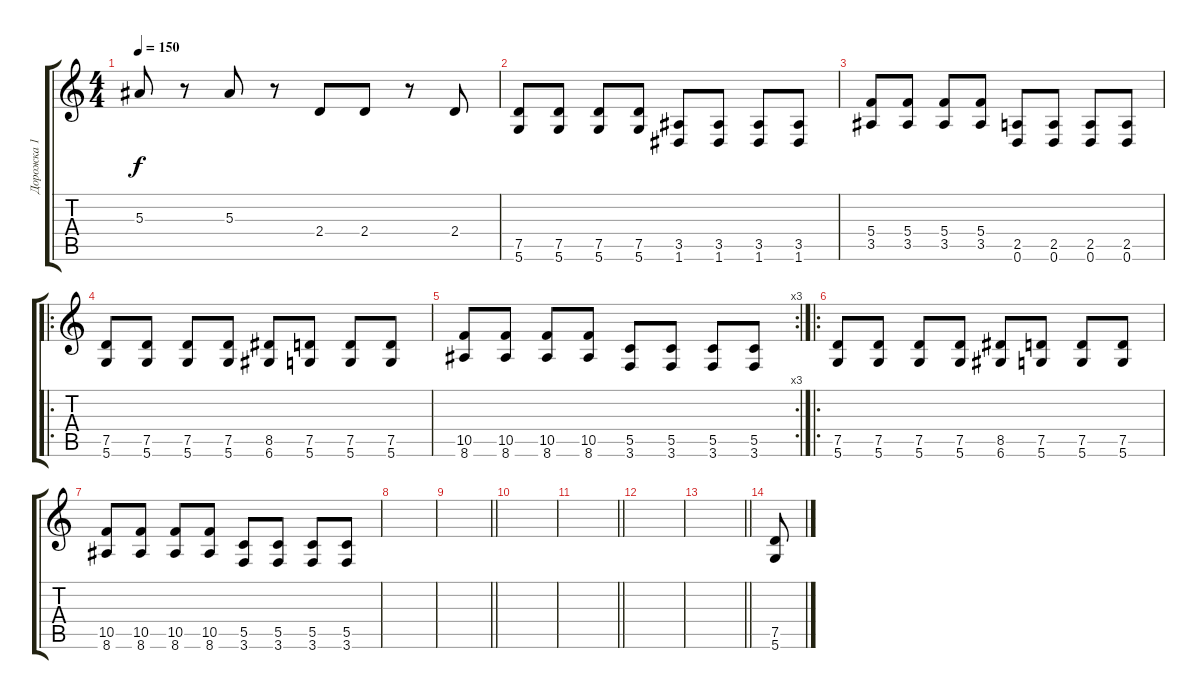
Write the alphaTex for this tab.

\track ("Дорожка 1" "Дорожка 1") {instrument distortionguitar}
\staff {score tabs}
\tuning (D4 A3 F3 C3 G2 D2) {hide}
\ts (4 4)
\tempo 150
\clef g2
\ks c
5.3.8{dy f} r.8 5.3.8 r.8 2.4.8 2.4.8 r.8 2.4.8 |
(7.5 5.6).8 (7.5 5.6).8 (7.5 5.6).8 (7.5 5.6).8 (3.5 1.6).8 (3.5 1.6).8 (3.5 1.6).8 (3.5 1.6).8 |
(5.4 3.5).8 (5.4 3.5).8 (5.4 3.5).8 (5.4 3.5).8 (2.5 0.6).8 (2.5 0.6).8 (2.5 0.6).8 (2.5 0.6).8 |
\ro
(7.5 5.6).8 (7.5 5.6).8 (7.5 5.6).8 (7.5 5.6).8 (8.5 6.6).8 (7.5 5.6).8 (7.5 5.6).8 (7.5 5.6).8 |
\rc 3
(10.5 8.6).8 (10.5 8.6).8 (10.5 8.6).8 (10.5 8.6).8 (5.5 3.6).8 (5.5 3.6).8 (5.5 3.6).8 (5.5 3.6).8 |
\ro
(7.5 5.6).8 (7.5 5.6).8 (7.5 5.6).8 (7.5 5.6).8 (8.5 6.6).8 (7.5 5.6).8 (7.5 5.6).8 (7.5 5.6).8 |
(10.5 8.6).8 (10.5 8.6).8 (10.5 8.6).8 (10.5 8.6).8 (5.5 3.6).8 (5.5 3.6).8 (5.5 3.6).8 (5.5 3.6).8 |
|
\barLineRight lightlight
|
|
\barLineRight lightlight
|
|
\barLineRight lightlight
|
(7.5 5.6).8{volume 16}
